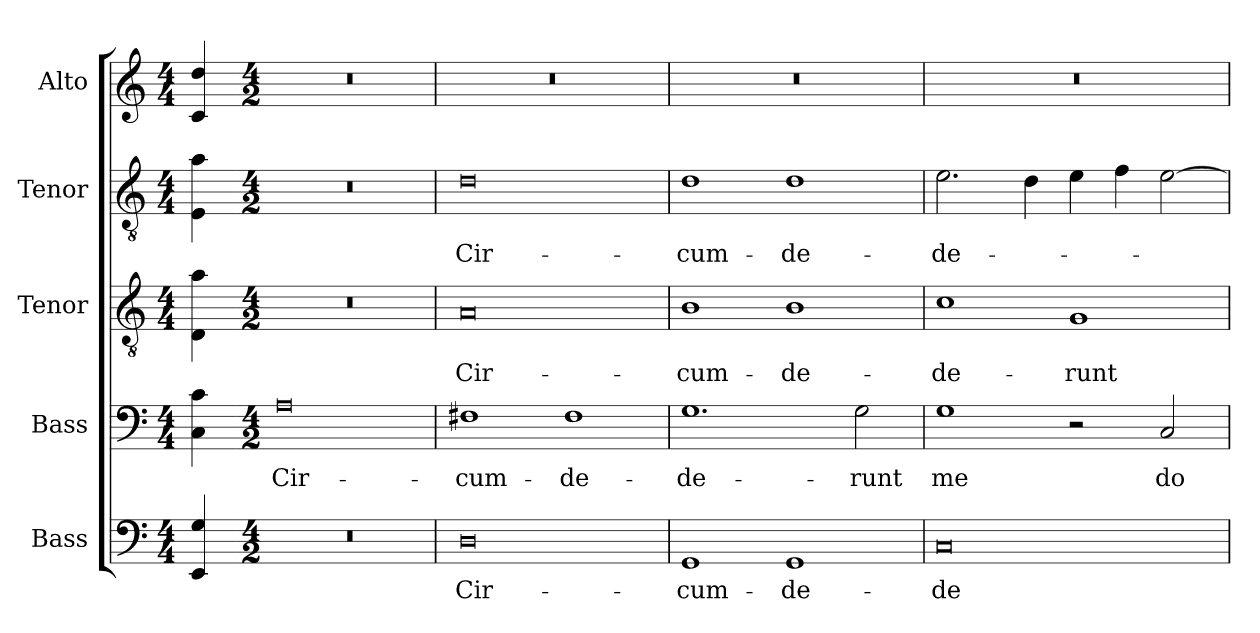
**kern	**text	**kern	**text	**kern	**text	**kern	**text	**kern
*part5	*part5	*part4	*part4	*part3	*part3	*part2	*part2	*part1
*staff5	*staff5	*staff4	*staff4	*staff3	*staff3	*staff2	*staff2	*staff1
*I"Bass	*	*I"Bass	*	*I"Tenor	*	*I"Tenor	*	*I"Alto
*I'B.	*	*I'B.	*	*I'T.	*	*I'T.	*	*I'A.
!!LO:PB:g=z
*clefF4	*	*clefF4	*	*clefGv2	*	*clefGv2	*	*clefG2
*	*	*	*	*ITrd7c12	*	*ITrd7c12	*	*
*k[]	*	*k[]	*	*k[]	*	*k[]	*	*k[]
*C:	*	*C:	*	*C:	*	*C:	*	*C:
*M4/4	*	*M4/4	*	*M4/4	*	*M4/4	*	*M4/4
=	=	=	=	=	=	=	=	=
4EEi/ 4Gi	.	4Ci\ 4ci	.	4DDi\ 4Ai	.	4EEi\ 4Ai	.	4ci/ 4ddi
=1-	=1-	=1-	=1-	=1-	=1-	=1-	=1-	=1-
*M4/2	*	*M4/2	*	*M4/2	*	*M4/2	*	*M4/2
!LO:N:vis=1	!	!	!	!	!	!	!	!
!	!	!	!LO:LY:b:color=#000000	!LO:N:vis=1	!	!LO:N:vis=1	!	!LO:N:vis=1
0r	.	0Ai	Cir-	0r	.	0r	.	0r
=2	=2	=2	=2	=2	=2	=2	=2	=2
!	!LO:LY:b:color=#000000	!	!	!	!	!	!	!
!	!	!	!LO:LY:b:color=#000000	!	!	!	!	!
!	!	!	!	!	!LO:LY:b:color=#000000	!	!	!
!	!	!	!	!	!	!	!LO:LY:b:color=#000000	!LO:N:vis=1
0Di	Cir-	1F#Xi	-cum-	0AAi	Cir-	0Di	Cir-	0r
!	!	!	!LO:LY:b:color=#000000	!	!	!	!	!
.	.	1F#i	-de-	.	.	.	.	.
=3	=3	=3	=3	=3	=3	=3	=3	=3
!	!LO:LY:b:color=#000000	!	!	!	!	!	!	!
!	!	!	!LO:LY:b:color=#000000	!	!	!	!	!
!	!	!	!	!	!LO:LY:b:color=#000000	!	!	!
!	!	!	!	!	!	!	!LO:LY:b:color=#000000	!LO:N:vis=1
1GGi	-cum-	1.Gi	-de-	1BBi	-cum-	1Di	-cum-	0r
!	!LO:LY:b:color=#000000	!	!	!	!	!	!	!
!	!	!	!	!	!LO:LY:b:color=#000000	!	!	!
!	!	!	!	!	!	!	!LO:LY:b:color=#000000	!
1GGi	-de-	.	.	1BBi	-de-	1Di	-de-	.
!	!	!	!LO:LY:b:color=#000000	!	!	!	!	!
.	.	2Gi\	-runt	.	.	.	.	.
=4	=4	=4	=4	=4	=4	=4	=4	=4
!	!LO:LY:b:color=#000000	!	!	!	!	!	!	!
!	!	!	!LO:LY:b:color=#000000	!	!	!	!	!
!	!	!	!	!	!LO:LY:b:color=#000000	!	!	!
!	!	!	!	!	!	!	!LO:LY:b:color=#000000	!LO:N:vis=1
0Ci	-de-	1Gi	me	1Ci	-de-	2.Ei\	-de-	0r
.	.	.	.	.	.	4Di\	.	.
!	!	!	!	!	!LO:LY:b:color=#000000	!	!	!
.	.	2r	.	1GGi	-runt	4Ei\	.	.
.	.	.	.	.	.	4Fi\	.	.
!	!	!	!LO:LY:b:color=#000000	!	!	!	!	!
.	.	2Ci/	do-	.	.	[2Ei\	.	.
=	=	=	=	=	=	=	=	=
*-	*-	*-	*-	*-	*-	*-	*-	*-
